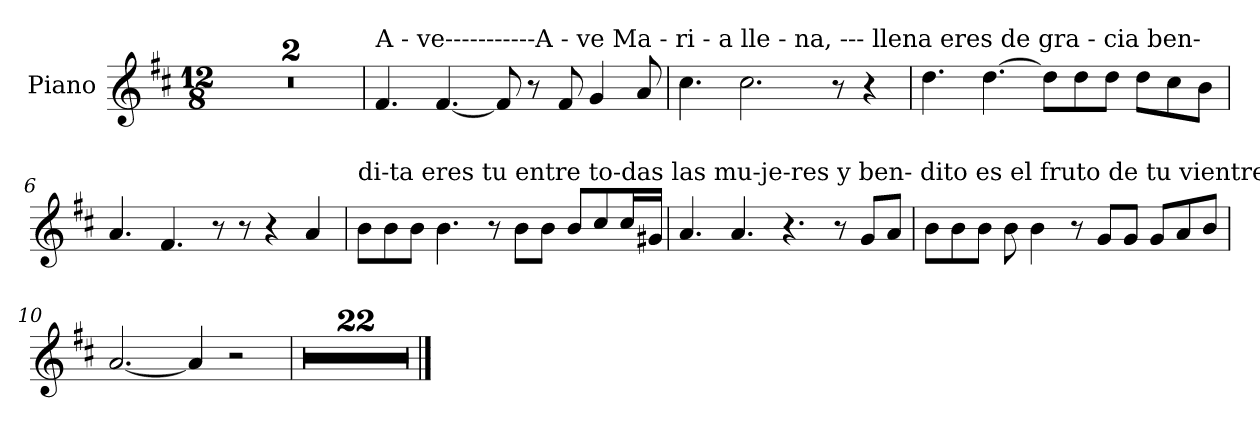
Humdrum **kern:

**kern
*part1
*staff1
*I"Piano
*I'Pno.
*clefG2
*k[f#c#]
*M12/8
=1
1.r
=2
1.r
=3
!LO:TX:a:t=A -    ve-----------A -  ve   Ma  -  ri   - a                       lle -   na, ---  llena    eres  de    gra - cia                ben-
4.f#/
[4.f#/
8f#/]
8r
8f#/
4g/
8a/
=4
4.cc#\
2.cc#\
8r
4r
=5
4.dd\
[4.dd\
8dd\L]
8dd\
8dd\J
8dd\L
8cc#\
8b\J
=6
4.a/
4.f#/
8r
8r
4r
4a/
!!LO:LB:g=z
=7
!LO:TX:a:t=di-ta eres tu   entre  to-das las mu-je-res           y  ben- dito es el fruto  de tu vientre, Jesus
8b\L
8b\
8b\J
4.b\
8r
8b\L
8b\J
8b/L
8cc#/
16cc#/L
16g#X/JJ
=8
4.a/
4.a/
4.r
8r
8g/L
8a/J
=9
8b\L
8b\
8b\J
8b\
4b\
8r
8g/L
8g/J
8g/L
8a/
8b/J
=10
[2.a/
4a/]
2r
=11
1.r
=12
1.r
=13
1.r
=14
1.r
!!LO:LB:g=z
=15
1.r
=16
1.r
=17
1.r
=18
1.r
=19
1.r
=20
1.r
=21
1.r
=22
1.r
=23
1.r
=24
1.r
=25
1.r
=26
1.r
=27
1.r
=28
1.r
=29
1.r
=30
1.r
=31
1.r
!!LO:LB:g=z
=32
1.r
==
*-
